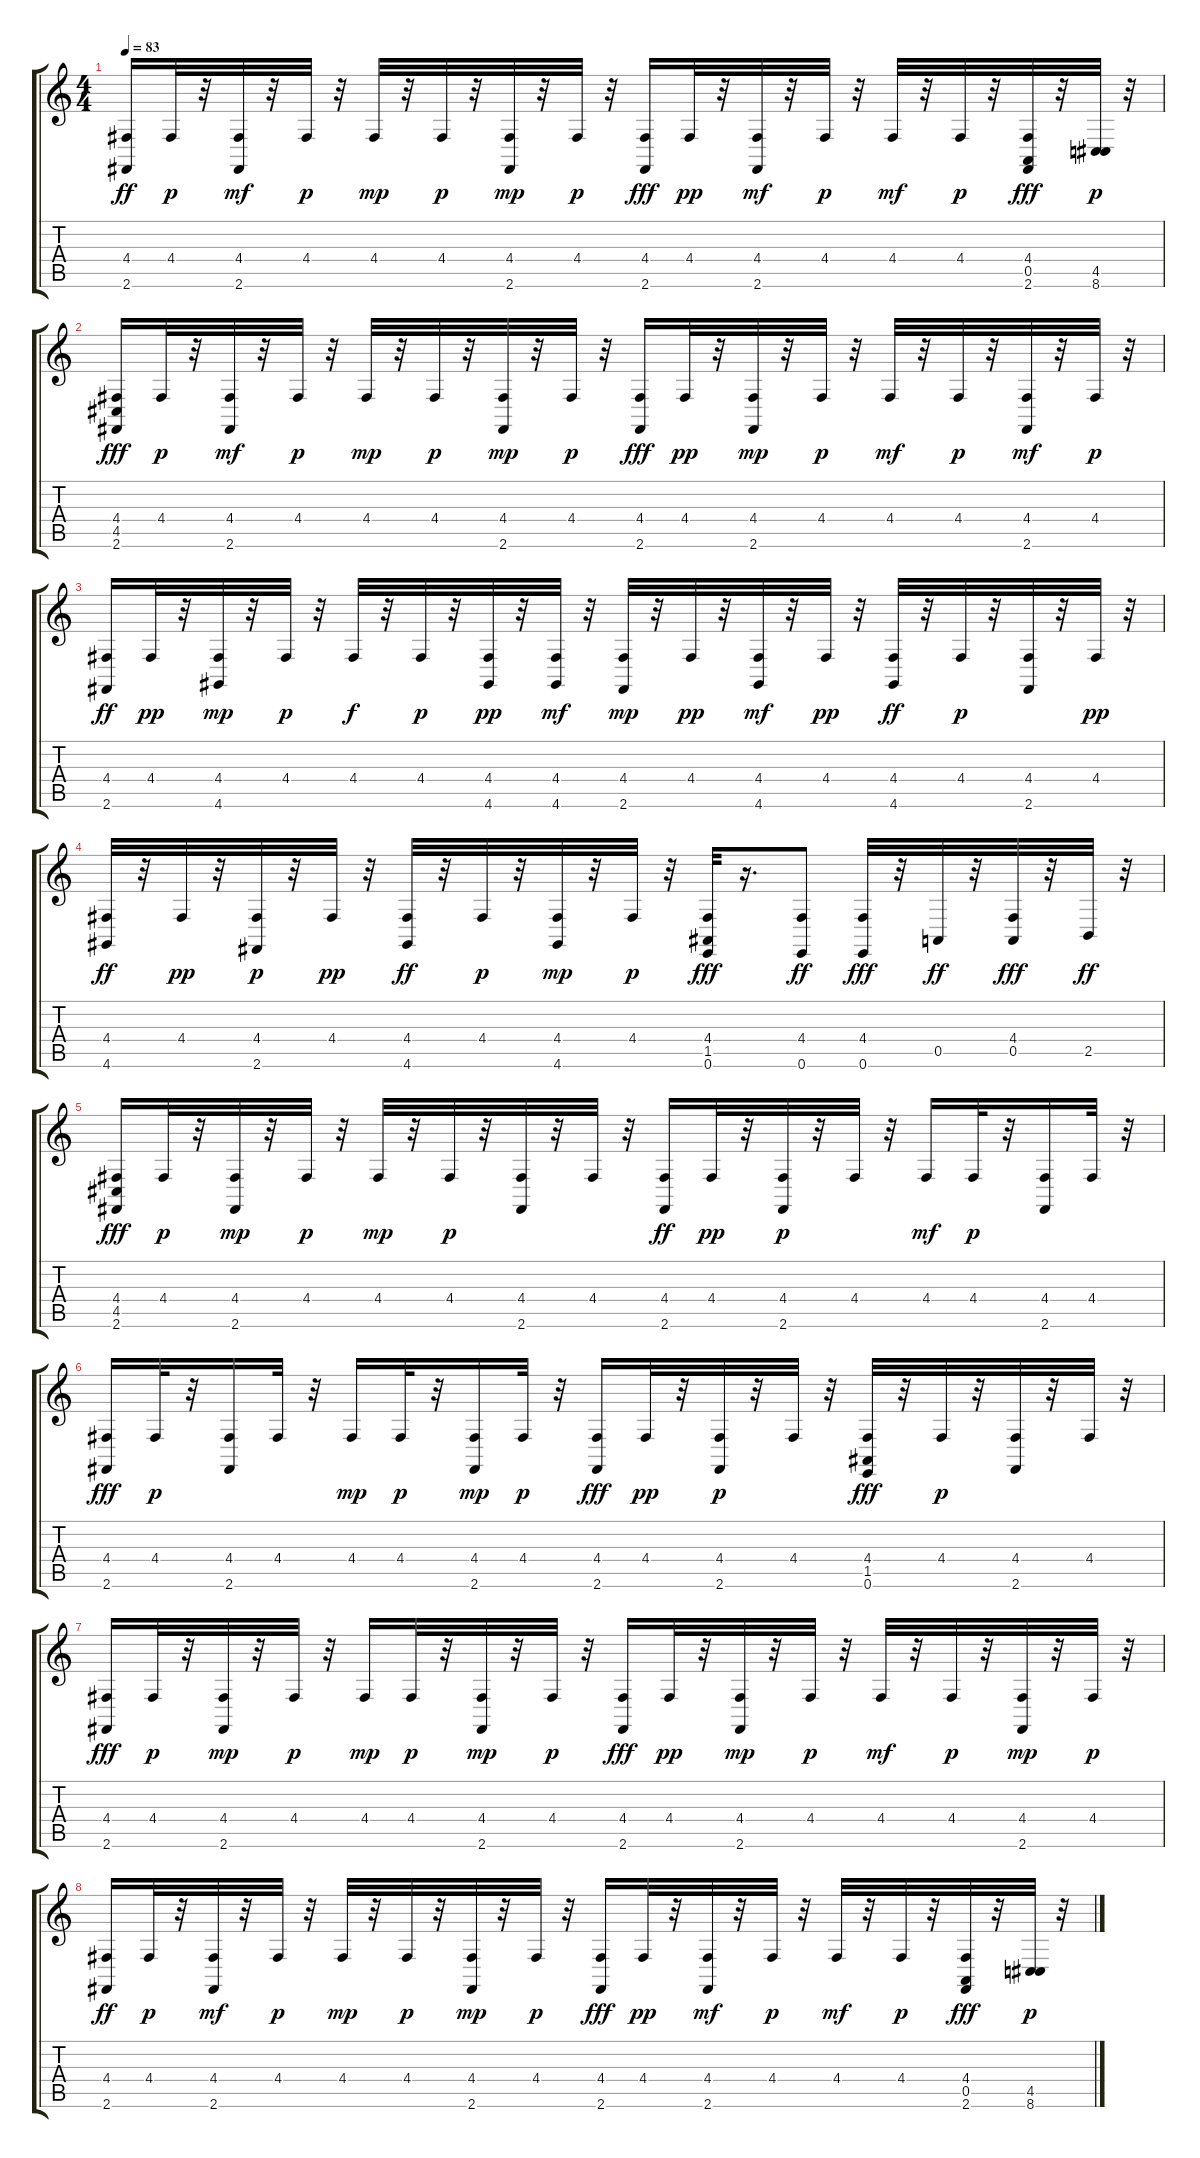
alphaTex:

\track "" {instrument acousticgrandpiano}
\staff {score tabs}
\tuning (E4 B3 G3 D3 A2 E2) {hide}
\ts (4 4)
\tempo 83
\clef g2
\ks c
(4.4 2.6).16{dy ff} 4.4.32{dy p} r.32 (4.4 2.6).32{dy mf} r.32 4.4.32{dy p} r.32 4.4.32{dy mp} r.32 4.4.32{dy p} r.32 (4.4 2.6).32{dy mp} r.32 4.4.32{dy p} r.32 (4.4 2.6).16{dy fff} 4.4.32{dy pp} r.32 (4.4 2.6).32{dy mf} r.32 4.4.32{dy p} r.32 4.4.32{dy mf} r.32 4.4.32{dy p} r.32 (4.4 0.5 2.6).32{dy fff} r.32 (4.5 8.6).32{dy p} r.32 |
(4.4 4.5 2.6).16{dy fff} 4.4.32{dy p} r.32 (4.4 2.6).32{dy mf} r.32 4.4.32{dy p} r.32 4.4.32{dy mp} r.32 4.4.32{dy p} r.32 (4.4 2.6).32{dy mp} r.32 4.4.32{dy p} r.32 (4.4 2.6).16{dy fff} 4.4.32{dy pp} r.32 (4.4 2.6).32{dy mp} r.32 4.4.32{dy p} r.32 4.4.32{dy mf} r.32 4.4.32{dy p} r.32 (4.4 2.6).32{dy mf} r.32 4.4.32{dy p} r.32 |
(4.4 2.6).16{dy ff} 4.4.32{dy pp} r.32 (4.4 4.6).32{dy mp} r.32 4.4.32{dy p} r.32 4.4.32{dy f} r.32 4.4.32{dy p} r.32 (4.4 4.6).32{dy pp} r.32 (4.4 4.6).32{dy mf} r.32 (4.4 2.6).32{dy mp} r.32 4.4.32{dy pp} r.32 (4.4 4.6).32{dy mf} r.32 4.4.32{dy pp} r.32 (4.4 4.6).32{dy ff} r.32 4.4.32{dy p} r.32 (4.4 2.6).32 r.32 4.4.32{dy pp} r.32 |
(4.4 4.6).32{dy ff} r.32 4.4.32{dy pp} r.32 (4.4 2.6).32{dy p} r.32 4.4.32{dy pp} r.32 (4.4 4.6).32{dy ff} r.32 4.4.32{dy p} r.32 (4.4 4.6).32{dy mp} r.32 4.4.32{dy p} r.32 (4.4 1.5 0.6).32{dy fff} r.16{d} (4.4 0.6).8{dy ff} (4.4 0.6).32{dy fff} r.32 0.5.32{dy ff} r.32 (4.4 0.5).32{dy fff} r.32 2.5.32{dy ff} r.32 |
(4.4 4.5 2.6).16{dy fff} 4.4.32{dy p} r.32 (4.4 2.6).32{dy mp} r.32 4.4.32{dy p} r.32 4.4.32{dy mp} r.32 4.4.32{dy p} r.32 (4.4 2.6).32 r.32 4.4.32 r.32 (4.4 2.6).16{dy ff} 4.4.32{dy pp} r.32 (4.4 2.6).32{dy p} r.32 4.4.32 r.32 4.4.16{dy mf} 4.4.32{dy p} r.32 (4.4 2.6).16 4.4.32 r.32 |
(4.4 2.6).16{dy fff} 4.4.32{dy p} r.32 (4.4 2.6).16 4.4.32 r.32 4.4.16{dy mp} 4.4.32{dy p} r.32 (4.4 2.6).16{dy mp} 4.4.32{dy p} r.32 (4.4 2.6).16{dy fff} 4.4.32{dy pp} r.32 (4.4 2.6).32{dy p} r.32 4.4.32 r.32 (4.4 1.5 0.6).32{dy fff} r.32 4.4.32{dy p} r.32 (4.4 2.6).32 r.32 4.4.32 r.32 |
(4.4 2.6).16{dy fff} 4.4.32{dy p} r.32 (4.4 2.6).32{dy mp} r.32 4.4.32{dy p} r.32 4.4.16{dy mp} 4.4.32{dy p} r.32 (4.4 2.6).32{dy mp} r.32 4.4.32{dy p} r.32 (4.4 2.6).16{dy fff} 4.4.32{dy pp} r.32 (4.4 2.6).32{dy mp} r.32 4.4.32{dy p} r.32 4.4.32{dy mf} r.32 4.4.32{dy p} r.32 (4.4 2.6).32{dy mp} r.32 4.4.32{dy p} r.32 |
(4.4 2.6).16{dy ff} 4.4.32{dy p} r.32 (4.4 2.6).32{dy mf} r.32 4.4.32{dy p} r.32 4.4.32{dy mp} r.32 4.4.32{dy p} r.32 (4.4 2.6).32{dy mp} r.32 4.4.32{dy p} r.32 (4.4 2.6).16{dy fff} 4.4.32{dy pp} r.32 (4.4 2.6).32{dy mf} r.32 4.4.32{dy p} r.32 4.4.32{dy mf} r.32 4.4.32{dy p} r.32 (4.4 0.5 2.6).32{dy fff} r.32 (4.5 8.6).32{dy p} r.32
